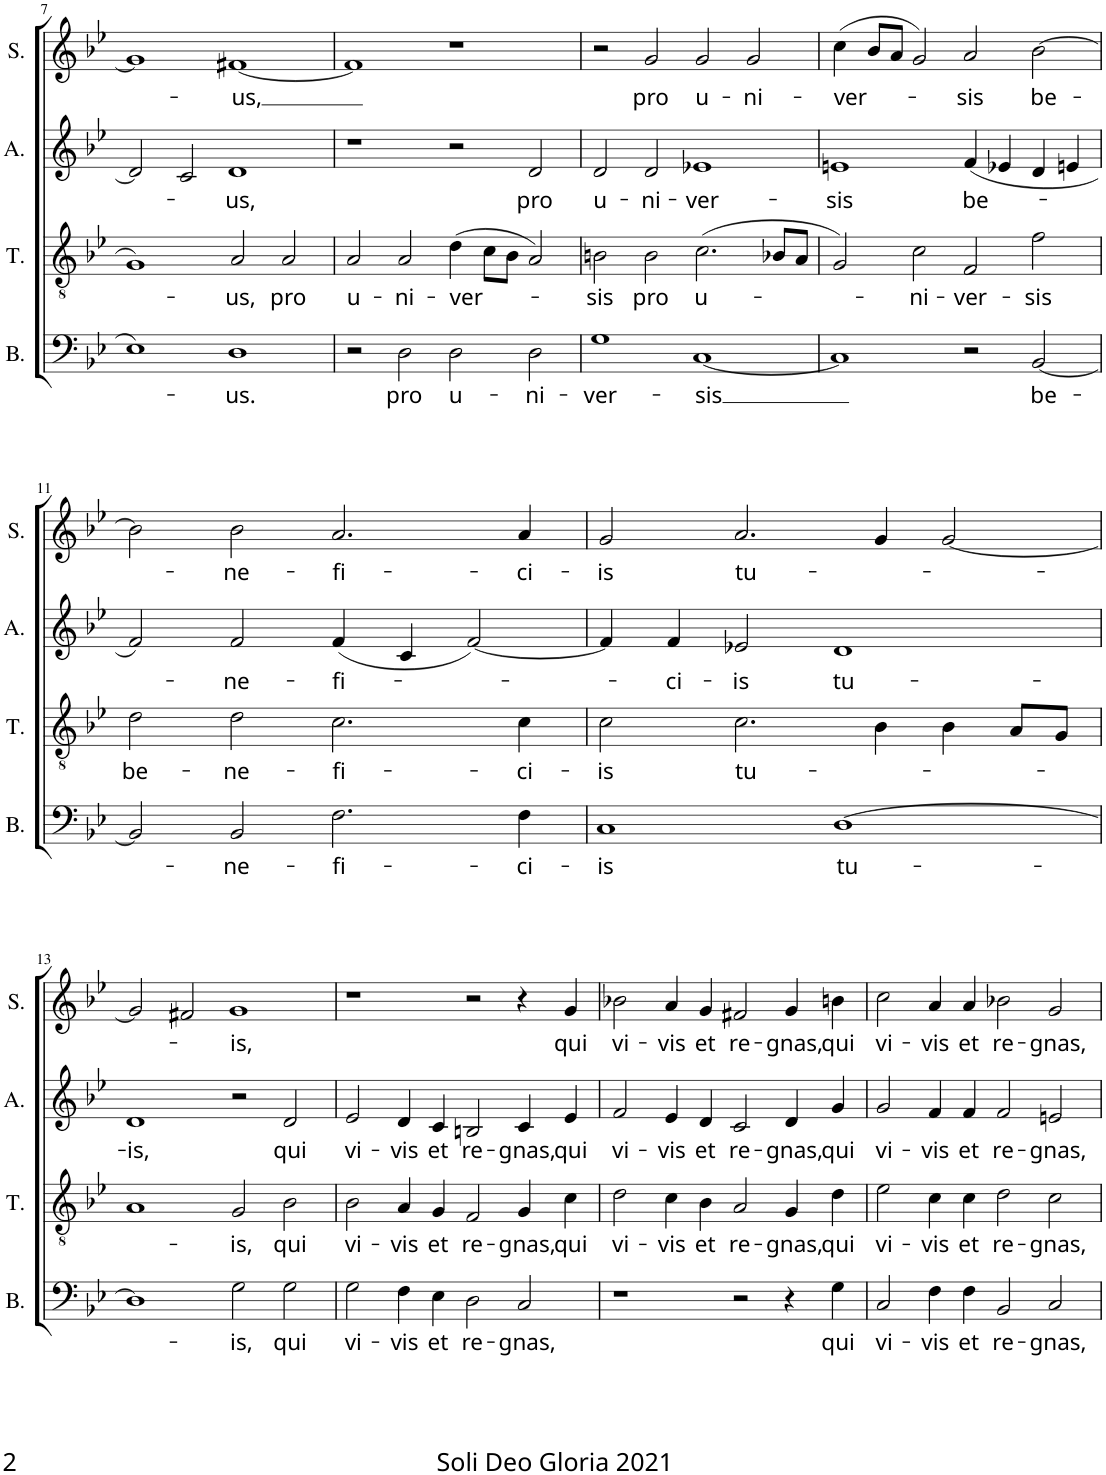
**kern	**text	**kern	**text	**kern	**text	**kern	**text
*part4	*part4	*part3	*part3	*part2	*part2	*part1	*part1
*staff4	*staff4	*staff3	*staff3	*staff2	*staff2	*staff1	*staff1
*I"BASS	*	*I"TENOR	*	*I"ALTO	*	*I"SOPRANO	*
*I'B.	*	*I'T.	*	*I'A.	*	*I'S.	*
!!LO:PB:g=z
*clefF4	*	*clefGv2	*	*clefG2	*	*clefG2	*
*	*	*Trd7c12	*	*	*	*	*
*k[b-e-]	*	*k[b-e-]	*	*k[b-e-]	*	*k[b-e-]	*
*B-:	*	*B-:	*	*B-:	*	*B-:	*
*M4/2	*	*M4/2	*	*M4/2	*	*M4/2	*
=7	=7	=7	=7	=7	=7	=7	=7
1E-	.	1G	.	2d/]	.	1g]	.
.	.	.	.	2c/	.	.	.
!	!LO:LY:b	!	!LO:LY:b	!	!LO:LY:b	!	!LO:LY:b
1D	-us.	2A/	-us,	1d	-us,	[1f#X	-us,
!	!	!	!LO:LY:b	!	!	!	!
.	.	2A/	pro	.	.	.	.
=8	=8	=8	=8	=8	=8	=8	=8
!	!	!	!LO:LY:b	!	!	!	!
2r	.	2A/	u-	1r	.	1f#]	.
!	!LO:LY:b	!	!LO:LY:b	!	!	!	!
2D\	pro	2A/	-ni-	.	.	.	.
!	!LO:LY:b	!	!LO:LY:b	!	!	!	!
2D\	u-	(4d\	-ver-	2r	.	1r	.
.	.	8c\L	.	.	.	.	.
.	.	8B-\J	.	.	.	.	.
!	!LO:LY:b	!	!	!	!LO:LY:b	!	!
2D\	-ni-	2A/)	.	2d/	pro	.	.
=9	=9	=9	=9	=9	=9	=9	=9
!	!LO:LY:b	!	!LO:LY:b	!	!LO:LY:b	!	!
1G	-ver-	2Bn\	-sis	2d/	u-	2r	.
!	!	!	!LO:LY:b	!	!LO:LY:b	!	!LO:LY:b
.	.	2B\	pro	2d/	-ni-	2g/	pro
!	!LO:LY:b	!	!LO:LY:b	!	!LO:LY:b	!	!LO:LY:b
[1C	-sis	(2.c\	u-	1e-X	-ver-	2g/	u-
!	!	!	!	!	!	!	!LO:LY:b
.	.	.	.	.	.	2g/	-ni-
.	.	8B-X/L	.	.	.	.	.
.	.	8A/J	.	.	.	.	.
=10	=10	=10	=10	=10	=10	=10	=10
!	!	!	!	!	!LO:LY:b	!	!LO:LY:b
1C]	.	2G/)	.	1en	-sis	(4cc\	-ver-
.	.	.	.	.	.	8b-/L	.
.	.	.	.	.	.	8a/J	.
!	!	!	!LO:LY:b	!	!	!	!
.	.	2c\	-ni-	.	.	2g/)	.
!	!	!	!LO:LY:b	!	!LO:LY:b	!	!LO:LY:b
2r	.	2F/	-ver-	(4f/	be-	2a/	-sis
.	.	.	.	4e-X/	.	.	.
!	!LO:LY:b	!	!LO:LY:b	!	!	!	!LO:LY:b
[2BB-/	be-	2f\	-sis	4d/	.	[2b-\	be-
.	.	.	.	4en/	.	.	.
!!LO:LB:g=z
=11	=11	=11	=11	=11	=11	=11	=11
!	!	!	!LO:LY:b	!	!	!	!
2BB-/]	.	2d\	be-	2f/)	.	2b-\]	.
!	!LO:LY:b	!	!LO:LY:b	!	!LO:LY:b	!	!LO:LY:b
2BB-/	-ne-	2d\	-ne-	2f/	-ne-	2b-\	-ne-
!	!LO:LY:b	!	!LO:LY:b	!	!LO:LY:b	!	!LO:LY:b
2.F\	-fi-	2.c\	-fi-	(4f/	-fi-	2.a/	-fi-
.	.	.	.	4c/	.	.	.
.	.	.	.	[2f/)	.	.	.
!	!LO:LY:b	!	!LO:LY:b	!	!	!	!LO:LY:b
4F\	-ci-	4c\	-ci-	.	.	4a/	-ci-
=12	=12	=12	=12	=12	=12	=12	=12
!	!LO:LY:b	!	!LO:LY:b	!	!	!	!LO:LY:b
1C	-is	2c\	-is	4f/]	.	2g/	-is
!	!	!	!	!	!LO:LY:b	!	!
.	.	.	.	4f/	-ci-	.	.
!	!	!	!LO:LY:b	!	!LO:LY:b	!	!LO:LY:b
.	.	2.c\	tu-	2e-X/	-is	2.a/	tu-
!	!LO:LY:b	!	!	!	!LO:LY:b	!	!
[1D	tu-	.	.	1d	tu-	.	.
.	.	4B-\	.	.	.	4g/	.
.	.	4B-\	.	.	.	[2g/	.
.	.	8A/L	.	.	.	.	.
.	.	8G/J	.	.	.	.	.
!!LO:LB:g=z
=13	=13	=13	=13	=13	=13	=13	=13
!	!	!	!	!	!LO:LY:b	!	!
1D]	.	1A	.	1d	-is,	2g/]	.
.	.	.	.	.	.	2f#X/	.
!	!LO:LY:b	!	!LO:LY:b	!	!	!	!LO:LY:b
2G\	-is,	2G/	-is,	2r	.	1g	-is,
!	!LO:LY:b	!	!LO:LY:b	!	!LO:LY:b	!	!
2G\	qui	2B-\	qui	2d/	qui	.	.
=14	=14	=14	=14	=14	=14	=14	=14
!	!LO:LY:b	!	!LO:LY:b	!	!LO:LY:b	!	!
2G\	vi-	2B-\	vi-	2e-/	vi-	1r	.
!	!LO:LY:b	!	!LO:LY:b	!	!LO:LY:b	!	!
4F\	-vis	4A/	-vis	4d/	-vis	.	.
!	!LO:LY:b	!	!LO:LY:b	!	!LO:LY:b	!	!
4E-\	et	4G/	et	4c/	et	.	.
!	!LO:LY:b	!	!LO:LY:b	!	!LO:LY:b	!	!
2D\	re-	2F/	re-	2Bn/	re-	2r	.
!	!LO:LY:b	!	!LO:LY:b	!	!LO:LY:b	!	!
2C/	-gnas,	4G/	-gnas,	4c/	-gnas,	4r	.
!	!	!	!LO:LY:b	!	!LO:LY:b	!	!LO:LY:b
.	.	4c\	qui	4e-/	qui	4g/	qui
=15	=15	=15	=15	=15	=15	=15	=15
!	!	!	!LO:LY:b	!	!LO:LY:b	!	!LO:LY:b
1r	.	2d\	vi-	2f/	vi-	2b-X\	vi-
!	!	!	!LO:LY:b	!	!LO:LY:b	!	!LO:LY:b
.	.	4c\	-vis	4e-/	-vis	4a/	-vis
!	!	!	!LO:LY:b	!	!LO:LY:b	!	!LO:LY:b
.	.	4B-\	et	4d/	et	4g/	et
!	!	!	!LO:LY:b	!	!LO:LY:b	!	!LO:LY:b
2r	.	2A/	re-	2c/	re-	2f#X/	re-
!	!	!	!LO:LY:b	!	!LO:LY:b	!	!LO:LY:b
4r	.	4G/	-gnas,	4d/	-gnas,	4g/	-gnas,
!	!LO:LY:b	!	!LO:LY:b	!	!LO:LY:b	!	!LO:LY:b
4G\	qui	4d\	qui	4g/	qui	4bn\	qui
=16	=16	=16	=16	=16	=16	=16	=16
!	!LO:LY:b	!	!LO:LY:b	!	!LO:LY:b	!	!LO:LY:b
2C/	vi-	2e-\	vi-	2g/	vi-	2cc\	vi-
!	!LO:LY:b	!	!LO:LY:b	!	!LO:LY:b	!	!LO:LY:b
4F\	-vis	4c\	-vis	4f/	-vis	4a/	-vis
!	!LO:LY:b	!	!LO:LY:b	!	!LO:LY:b	!	!LO:LY:b
4F\	et	4c\	et	4f/	et	4a/	et
!	!LO:LY:b	!	!LO:LY:b	!	!LO:LY:b	!	!LO:LY:b
2BB-/	re-	2d\	re-	2f/	re-	2b-X\	re-
!	!LO:LY:b	!	!LO:LY:b	!	!LO:LY:b	!	!LO:LY:b
2C/	-gnas,	2c\	-gnas,	2en/	-gnas,	2g/	-gnas,
=	=	=	=	=	=	=	=
*-	*-	*-	*-	*-	*-	*-	*-
